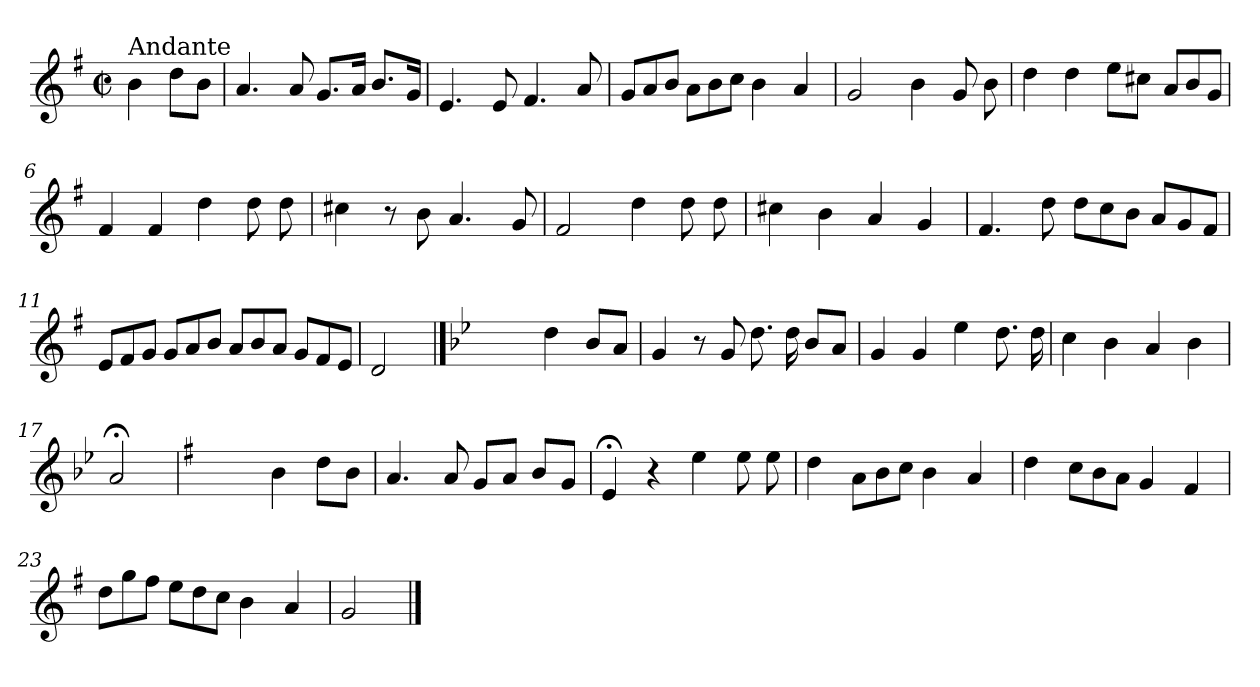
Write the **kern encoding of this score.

**kern
*part1
*staff1
*clefG2
*k[f#]
*G:
*M2/2
*met(c|)
=
!LO:TX:a:t=Andante
4b\
8dd\L
8b\J
=1
4.a/
8a/
8.g/L
16a/Jk
8.b/L
16g/Jk
=2
4.e/
8e/
4.f#/
8a/
=3
*Xtuplet
12g/L
12a/
12b/J
12a\L
12b\
12cc\J
4b\
4a/
=4
2g/
4b\
8g/
8b\
!!LO:LB:g=z
=5
4dd\
4dd\
8ee\L
8cc#X\J
12a/L
12b/
12g/J
=6
4f#/
4f#/
4dd\
8dd\
8dd\
=7
4cc#X\
8r
8b\
4.a/
8g/
=8
2f#/
4dd\
8dd\
8dd\
=9
4cc#X\
4b\
4a/
4g/
!!LO:LB:g=z
=10
4.f#/
8dd\
12dd\L
12cc\
12b\J
12a/L
12g/
12f#/J
=11
12e/L
12f#/
12g/J
12g/L
12a/
12b/J
12a/L
12b/
12a/J
12g/L
12f#/
12e/J
=12
2d/
==13
*k[b-e-]
2ryy
4dd\
8b-/L
8a/J
=14
4g/
8r
8g/
8.dd\
16dd\
8b-/L
8a/J
!!LO:LB:g=z
=15
4g/
4g/
4ee-\
8.dd\
16dd\
=16
4cc\
4b-\
4a/
4b-\
=17
2a;</
=18
*k[f#]
2ryy
4b\
8dd\L
8b\J
=19
4.a/
8a/
8g/L
8a/J
8b/L
8g/J
!!LO:LB:g=z
=20
4e;</
4r
4ee\
8ee\
8ee\
=21
4dd\
12a\L
12b\
12cc\J
4b\
4a/
=22
4dd\
12cc\L
12b\
12a\J
4g/
4f#/
=23
12dd\L
12gg\
12ff#\J
12ee\L
12dd\
12cc\J
4b\
4a/
=24
2g/
==
*-
